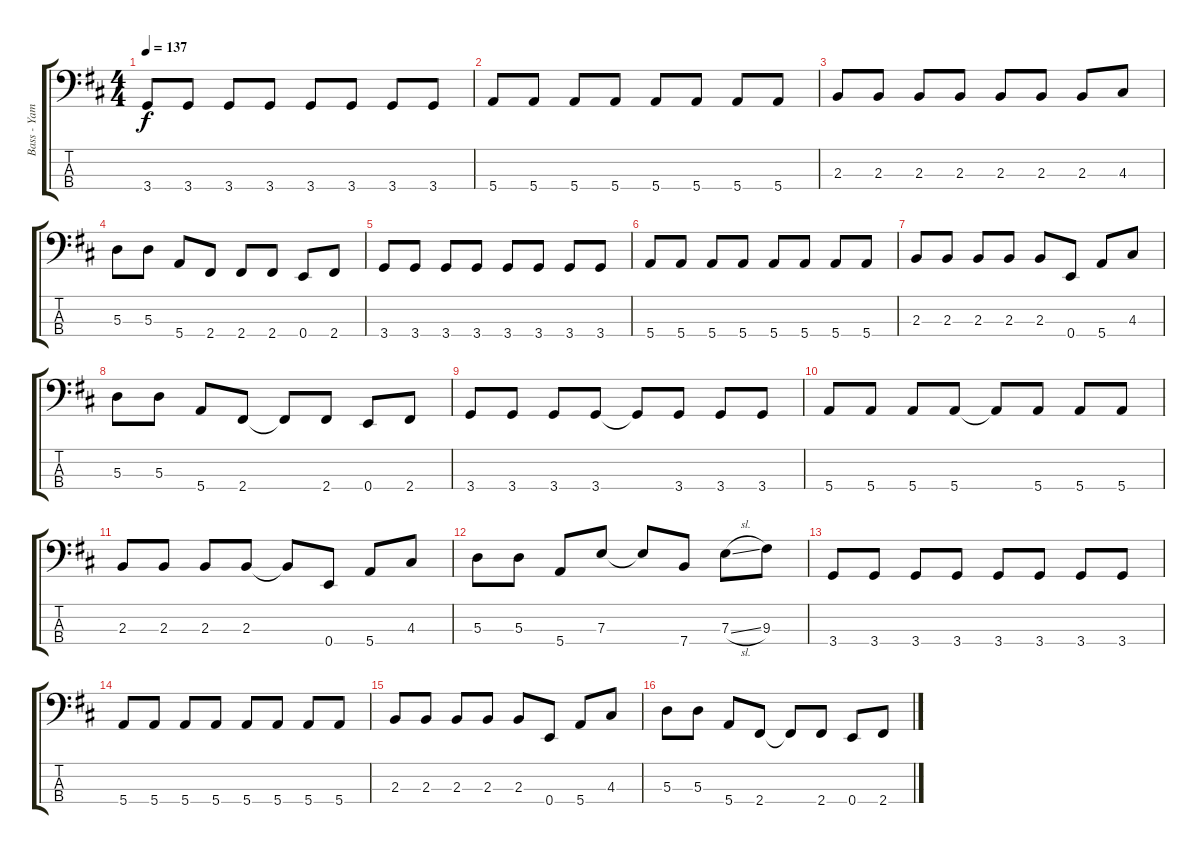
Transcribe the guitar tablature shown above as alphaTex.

\track ("Bass - Yamada" "Bass - Yam") {instrument electricbasspick}
\staff {score tabs}
\tuning (G2 D2 A1 E1) {hide}
\ts (4 4)
\tempo 137
\clef f4
\ks d
3.4.8{dy f} 3.4.8 3.4.8 3.4.8 3.4.8 3.4.8 3.4.8 3.4.8 |
5.4.8 5.4.8 5.4.8 5.4.8 5.4.8 5.4.8 5.4.8 5.4.8 |
2.3.8 2.3.8 2.3.8 2.3.8 2.3.8 2.3.8 2.3.8 4.3.8 |
5.3.8 5.3.8 5.4.8 2.4.8 2.4.8 2.4.8 0.4.8 2.4.8 |
3.4.8 3.4.8 3.4.8 3.4.8 3.4.8 3.4.8 3.4.8 3.4.8 |
5.4.8 5.4.8 5.4.8 5.4.8 5.4.8 5.4.8 5.4.8 5.4.8 |
2.3.8 2.3.8 2.3.8 2.3.8 2.3.8 0.4.8 5.4.8 4.3.8 |
5.3.8 5.3.8 5.4.8 2.4.8 2.4{t}.8 2.4.8 0.4.8 2.4.8 |
3.4.8 3.4.8 3.4.8 3.4.8 3.4{t}.8 3.4.8 3.4.8 3.4.8 |
5.4.8 5.4.8 5.4.8 5.4.8 5.4{t}.8 5.4.8 5.4.8 5.4.8 |
2.3.8 2.3.8 2.3.8 2.3.8 2.3{t}.8 0.4.8 5.4.8 4.3.8 |
5.3.8 5.3.8 5.4.8 7.3.8 7.3{t}.8 7.4.8 7.3{sl}.8 9.3.8 |
3.4.8 3.4.8 3.4.8 3.4.8 3.4.8 3.4.8 3.4.8 3.4.8 |
5.4.8 5.4.8 5.4.8 5.4.8 5.4.8 5.4.8 5.4.8 5.4.8 |
2.3.8 2.3.8 2.3.8 2.3.8 2.3.8 0.4.8 5.4.8 4.3.8 |
5.3.8 5.3.8 5.4.8 2.4.8 2.4{t}.8 2.4.8 0.4.8 2.4.8
